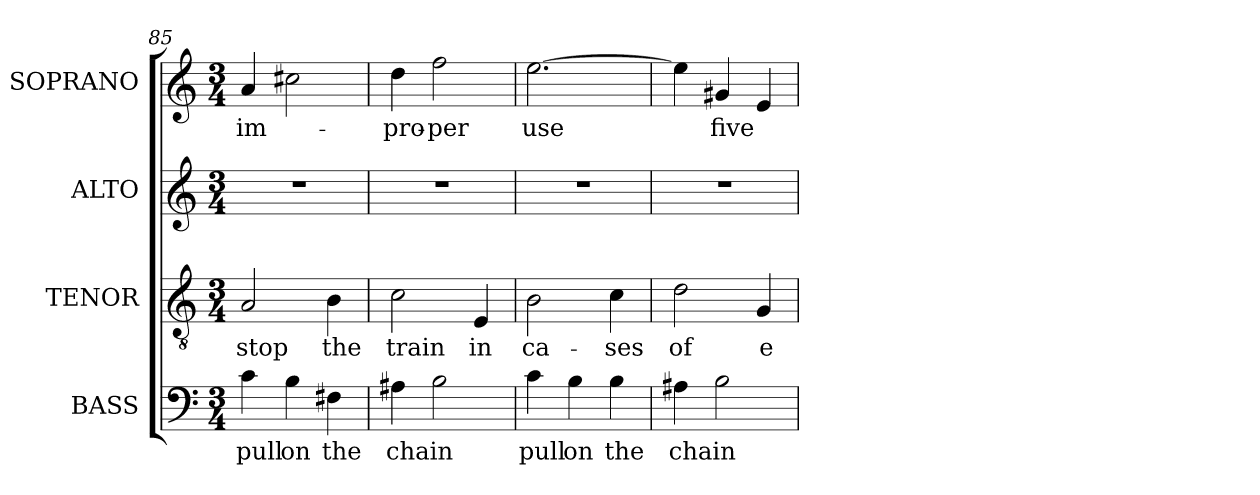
**kern	**text	**kern	**text	**kern	**kern	**text
*part4	*part4	*part3	*part3	*part2	*part1	*part1
*staff4	*staff4	*staff3	*staff3	*staff2	*staff1	*staff1
*I"BASS	*	*I"TENOR	*	*I"ALTO	*I"SOPRANO	*
*I'B.	*	*I'T.	*	*I'A.	*I'S.	*
*clefF4	*	*clefGv2	*	*clefG2	*clefG2	*
*	*	*ITrd7c12	*	*	*	*
*k[]	*	*k[]	*	*k[]	*k[]	*
*a:	*	*a:	*	*a:	*a:	*
*M3/4	*	*M3/4	*	*M3/4	*M3/4	*
=85	=85	=85	=85	=85	=85	=85
!	!LO:LY:b:color=#000000	!	!	!	!	!
!	!	!	!LO:LY:b:color=#000000	!LO:N:vis=1	!	!
!	!	!	!	!	!	!LO:LY:b:color=#000000
4ci\	pull	2AAi/	stop	2.r	4ai/	im-
!	!LO:LY:b:color=#000000	!	!	!	!	!
4Bi\	on	.	.	.	2cc#Xi\	.
!	!LO:LY:b:color=#000000	!	!	!	!	!
!	!	!	!LO:LY:b:color=#000000	!	!	!
4F#Xi\	the	4BBi\	the	.	.	.
=86	=86	=86	=86	=86	=86	=86
!	!LO:LY:b:color=#000000	!	!	!	!	!
!	!	!	!LO:LY:b:color=#000000	!LO:N:vis=1	!	!
!	!	!	!	!	!	!LO:LY:b:color=#000000
4A#Xi\	chain	2Ci\	train	2.r	4ddi\	-pro-
!	!	!	!	!	!	!LO:LY:b:color=#000000
2Bi\	.	.	.	.	2ffi\	-per
!	!	!	!LO:LY:b:color=#000000	!	!	!
.	.	4EEi/	in	.	.	.
=87	=87	=87	=87	=87	=87	=87
!	!LO:LY:b:color=#000000	!	!	!	!	!
!	!	!	!LO:LY:b:color=#000000	!LO:N:vis=1	!	!
!	!	!	!	!	!	!LO:LY:b:color=#000000
4ci\	pull	2BBi\	ca-	2.r	[>2.eei\	use
!	!LO:LY:b:color=#000000	!	!	!	!	!
4Bi\	on	.	.	.	.	.
!	!LO:LY:b:color=#000000	!	!	!	!	!
!	!	!	!LO:LY:b:color=#000000	!	!	!
4Bi\	the	4Ci\	-ses	.	.	.
=88	=88	=88	=88	=88	=88	=88
!	!LO:LY:b:color=#000000	!	!	!	!	!
!	!	!	!LO:LY:b:color=#000000	!LO:N:vis=1	!	!
4A#Xi\	chain	2Di\	of	2.r	4eei\]	.
!	!	!	!	!	!	!LO:LY:b:color=#000000
2Bi\	.	.	.	.	4g#Xi/	five
!	!	!	!LO:LY:b:color=#000000	!	!	!
.	.	4GGi/	e-	.	4ei/	.
=	=	=	=	=	=	=
*-	*-	*-	*-	*-	*-	*-
